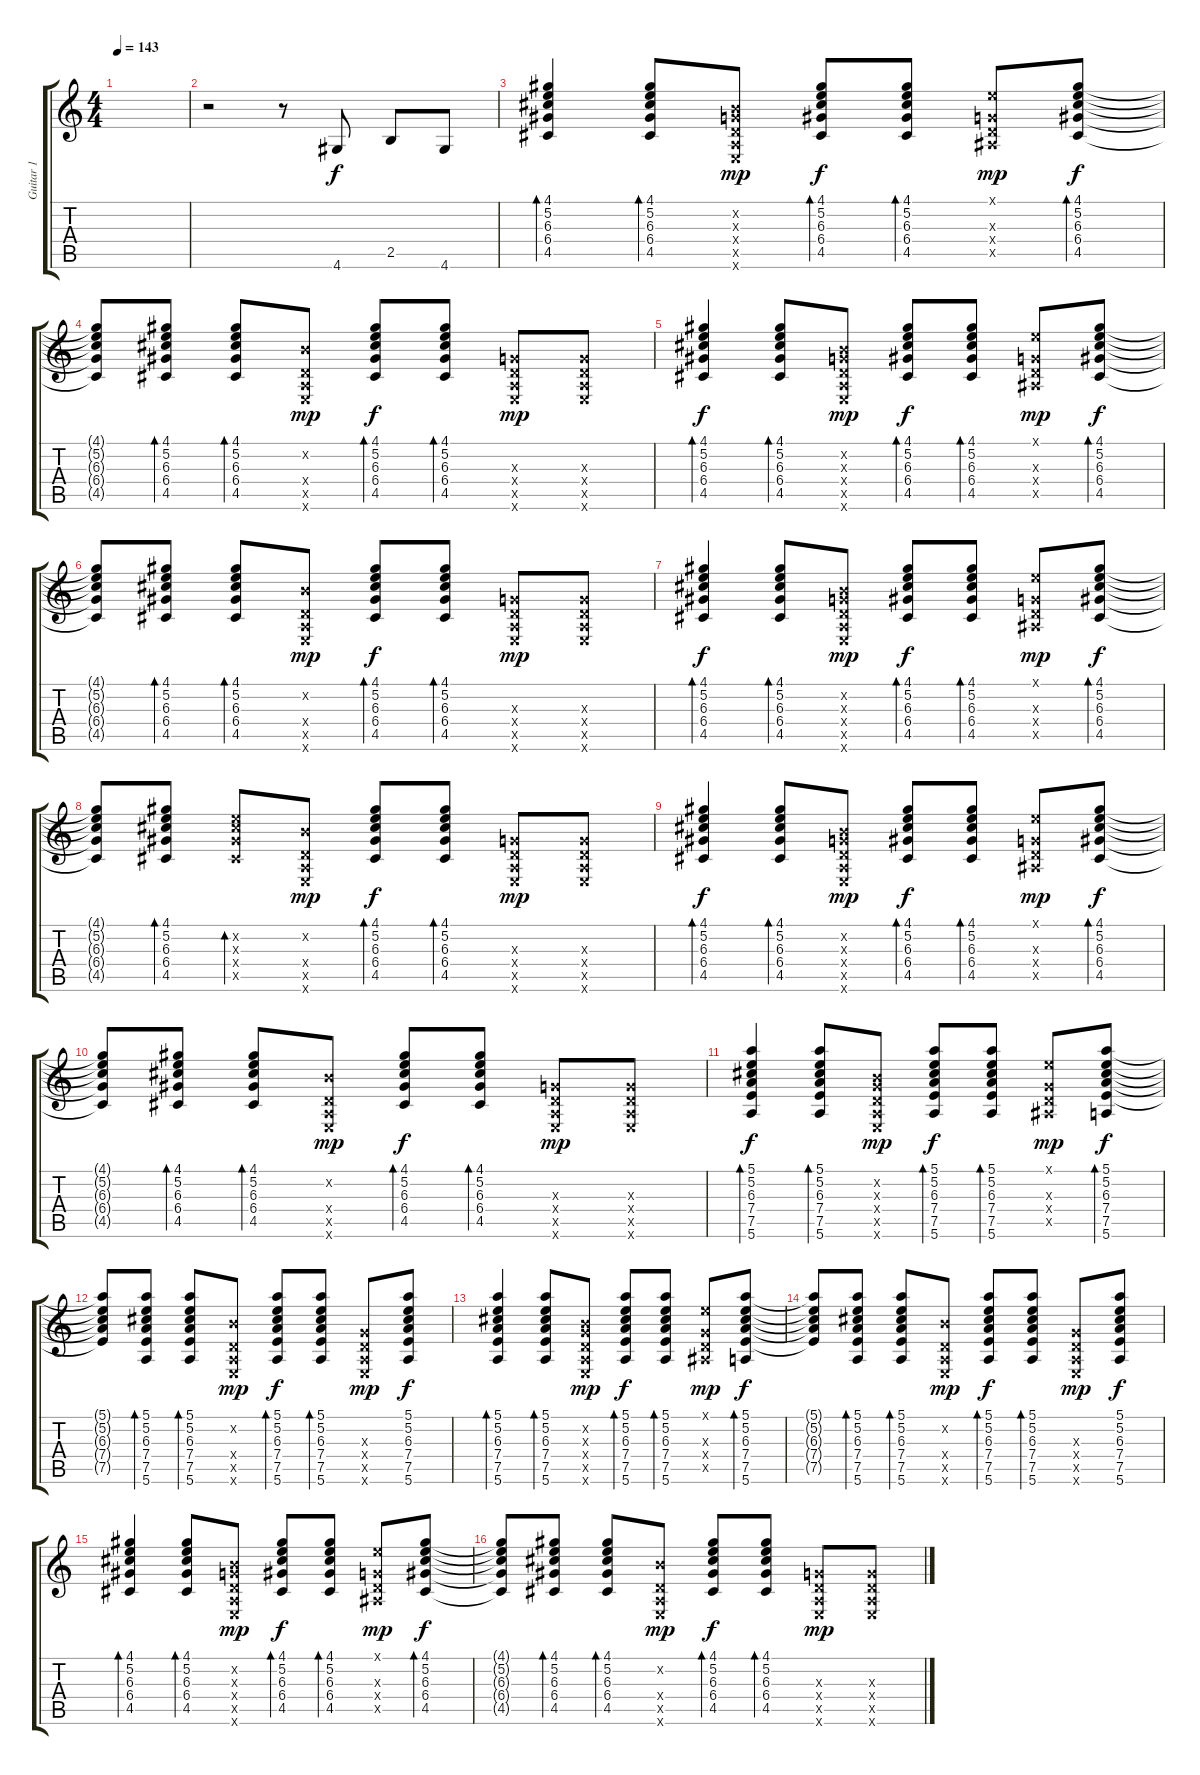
\track ("Guitar 1" "Guitar 1") {instrument electricguitarclean}
\staff {score tabs}
\tuning (E4 B3 G3 D3 A2 E2) {hide}
\ts (4 4)
\tempo 143
\clef g2
\ks c
|
r.2 r.8 4.6.8 2.5.8 4.6.8 |
(4.1 5.2 6.3 6.4 4.5).4{bd 30} (4.1 5.2 6.3 6.4 4.5).8{bd 30} (0.2{x} 0.3{x} 0.4{x} 0.5{x} 0.6{x}).8{dy mp} (4.1 5.2 6.3 6.4 4.5).8{bd 30 dy f} (4.1 5.2 6.3 6.4 4.5).8{bd 30} (0.1{x} 0.3{x} 0.4{x} 1.5{x}).8{dy mp} (4.1 5.2 6.3 6.4 4.5).8{bd 30 dy f} |
(4.1{t} 5.2{t} 6.3{t} 6.4{t} 4.5{t}).8 (4.1 5.2 6.3 6.4 4.5).8{bd 30} (4.1 5.2 6.3 6.4 4.5).8{bd 30} (0.2{x} 0.4{x} 0.5{x} 0.6{x}).8{dy mp} (4.1 5.2 6.3 6.4 4.5).8{bd 30 dy f} (4.1 5.2 6.3 6.4 4.5).8{bd 30} (0.3{x} 0.4{x} 0.5{x} 0.6{x}).8{dy mp} (0.3{x} 0.4{x} 0.5{x} 0.6{x}).8 |
(4.1 5.2 6.3 6.4 4.5).4{bd 30 dy f} (4.1 5.2 6.3 6.4 4.5).8{bd 30} (0.2{x} 0.3{x} 0.4{x} 0.5{x} 0.6{x}).8{dy mp} (4.1 5.2 6.3 6.4 4.5).8{bd 30 dy f} (4.1 5.2 6.3 6.4 4.5).8{bd 30} (0.1{x} 0.3{x} 0.4{x} 1.5{x}).8{dy mp} (4.1 5.2 6.3 6.4 4.5).8{bd 30 dy f} |
(4.1{t} 5.2{t} 6.3{t} 6.4{t} 4.5{t}).8 (4.1 5.2 6.3 6.4 4.5).8{bd 30} (4.1 5.2 6.3 6.4 4.5).8{bd 30} (0.2{x} 0.4{x} 0.5{x} 0.6{x}).8{dy mp} (4.1 5.2 6.3 6.4 4.5).8{bd 30 dy f} (4.1 5.2 6.3 6.4 4.5).8{bd 30} (0.3{x} 0.4{x} 0.5{x} 0.6{x}).8{dy mp} (0.3{x} 0.4{x} 0.5{x} 0.6{x}).8 |
(4.1 5.2 6.3 6.4 4.5).4{bd 30 dy f} (4.1 5.2 6.3 6.4 4.5).8{bd 30} (0.2{x} 0.3{x} 0.4{x} 0.5{x} 0.6{x}).8{dy mp} (4.1 5.2 6.3 6.4 4.5).8{bd 30 dy f} (4.1 5.2 6.3 6.4 4.5).8{bd 30} (0.1{x} 0.3{x} 0.4{x} 1.5{x}).8{dy mp} (4.1 5.2 6.3 6.4 4.5).8{bd 30 dy f} |
(4.1{t} 5.2{t} 6.3{t} 6.4{t} 4.5{t}).8 (4.1 5.2 6.3 6.4 4.5).8{bd 30} (5.2{x} 6.3{x} 6.4{x} 4.5{x}).8{bd 30} (0.2{x} 0.4{x} 0.5{x} 0.6{x}).8{dy mp} (4.1 5.2 6.3 6.4 4.5).8{bd 30 dy f} (4.1 5.2 6.3 6.4 4.5).8{bd 30} (0.3{x} 0.4{x} 0.5{x} 0.6{x}).8{dy mp} (0.3{x} 0.4{x} 0.5{x} 0.6{x}).8 |
(4.1 5.2 6.3 6.4 4.5).4{bd 30 dy f} (4.1 5.2 6.3 6.4 4.5).8{bd 30} (0.2{x} 0.3{x} 0.4{x} 0.5{x} 0.6{x}).8{dy mp} (4.1 5.2 6.3 6.4 4.5).8{bd 30 dy f} (4.1 5.2 6.3 6.4 4.5).8{bd 30} (0.1{x} 0.3{x} 0.4{x} 1.5{x}).8{dy mp} (4.1 5.2 6.3 6.4 4.5).8{bd 30 dy f} |
(4.1{t} 5.2{t} 6.3{t} 6.4{t} 4.5{t}).8 (4.1 5.2 6.3 6.4 4.5).8{bd 30} (4.1 5.2 6.3 6.4 4.5).8{bd 30} (0.2{x} 0.4{x} 0.5{x} 0.6{x}).8{dy mp} (4.1 5.2 6.3 6.4 4.5).8{bd 30 dy f} (4.1 5.2 6.3 6.4 4.5).8{bd 30} (0.3{x} 0.4{x} 0.5{x} 0.6{x}).8{dy mp} (0.3{x} 0.4{x} 0.5{x} 0.6{x}).8 |
(5.1 5.2 6.3 7.4 7.5 5.6).4{bd 30 dy f} (5.1 5.2 6.3 7.4 7.5 5.6).8{bd 30} (0.2{x} 0.3{x} 0.4{x} 0.5{x} 0.6{x}).8{dy mp} (5.1 5.2 6.3 7.4 7.5 5.6).8{bd 30 dy f} (5.1 5.2 6.3 7.4 7.5 5.6).8{bd 30} (0.1{x} 0.3{x} 0.4{x} 1.5{x}).8{dy mp} (5.1 5.2 6.3 7.4 7.5 5.6).8{bd 30 dy f} |
(5.1{t} 5.2{t} 6.3{t} 7.4{t} 7.5{t}).8 (5.1 5.2 6.3 7.4 7.5 5.6).8{bd 30} (5.1 5.2 6.3 7.4 7.5 5.6).8{bd 30} (0.2{x} 0.4{x} 0.5{x} 0.6{x}).8{dy mp} (5.1 5.2 6.3 7.4 7.5 5.6).8{bd 30 dy f} (5.1 5.2 6.3 7.4 7.5 5.6).8{bd 30} (0.3{x} 0.4{x} 0.5{x} 0.6{x}).8{dy mp} (5.1 5.2 6.3 7.4 7.5 5.6).8{dy f} |
(5.1 5.2 6.3 7.4 7.5 5.6).4{bd 30} (5.1 5.2 6.3 7.4 7.5 5.6).8{bd 30} (0.2{x} 0.3{x} 0.4{x} 0.5{x} 0.6{x}).8{dy mp} (5.1 5.2 6.3 7.4 7.5 5.6).8{bd 30 dy f} (5.1 5.2 6.3 7.4 7.5 5.6).8{bd 30} (0.1{x} 0.3{x} 0.4{x} 1.5{x}).8{dy mp} (5.1 5.2 6.3 7.4 7.5 5.6).8{bd 30 dy f} |
(5.1{t} 5.2{t} 6.3{t} 7.4{t} 7.5{t}).8 (5.1 5.2 6.3 7.4 7.5 5.6).8{bd 30} (5.1 5.2 6.3 7.4 7.5 5.6).8{bd 30} (0.2{x} 0.4{x} 0.5{x} 0.6{x}).8{dy mp} (5.1 5.2 6.3 7.4 7.5 5.6).8{bd 30 dy f} (5.1 5.2 6.3 7.4 7.5 5.6).8{bd 30} (0.3{x} 0.4{x} 0.5{x} 0.6{x}).8{dy mp} (5.1 5.2 6.3 7.4 7.5 5.6).8{dy f} |
(4.1 5.2 6.3 6.4 4.5).4{bd 30} (4.1 5.2 6.3 6.4 4.5).8{bd 30} (0.2{x} 0.3{x} 0.4{x} 0.5{x} 0.6{x}).8{dy mp} (4.1 5.2 6.3 6.4 4.5).8{bd 30 dy f} (4.1 5.2 6.3 6.4 4.5).8{bd 30} (0.1{x} 0.3{x} 0.4{x} 1.5{x}).8{dy mp} (4.1 5.2 6.3 6.4 4.5).8{bd 30 dy f} |
(4.1{t} 5.2{t} 6.3{t} 6.4{t} 4.5{t}).8 (4.1 5.2 6.3 6.4 4.5).8{bd 30} (4.1 5.2 6.3 6.4 4.5).8{bd 30} (0.2{x} 0.4{x} 0.5{x} 0.6{x}).8{dy mp} (4.1 5.2 6.3 6.4 4.5).8{bd 30 dy f} (4.1 5.2 6.3 6.4 4.5).8{bd 30} (0.3{x} 0.4{x} 0.5{x} 0.6{x}).8{dy mp} (0.3{x} 0.4{x} 0.5{x} 0.6{x}).8
